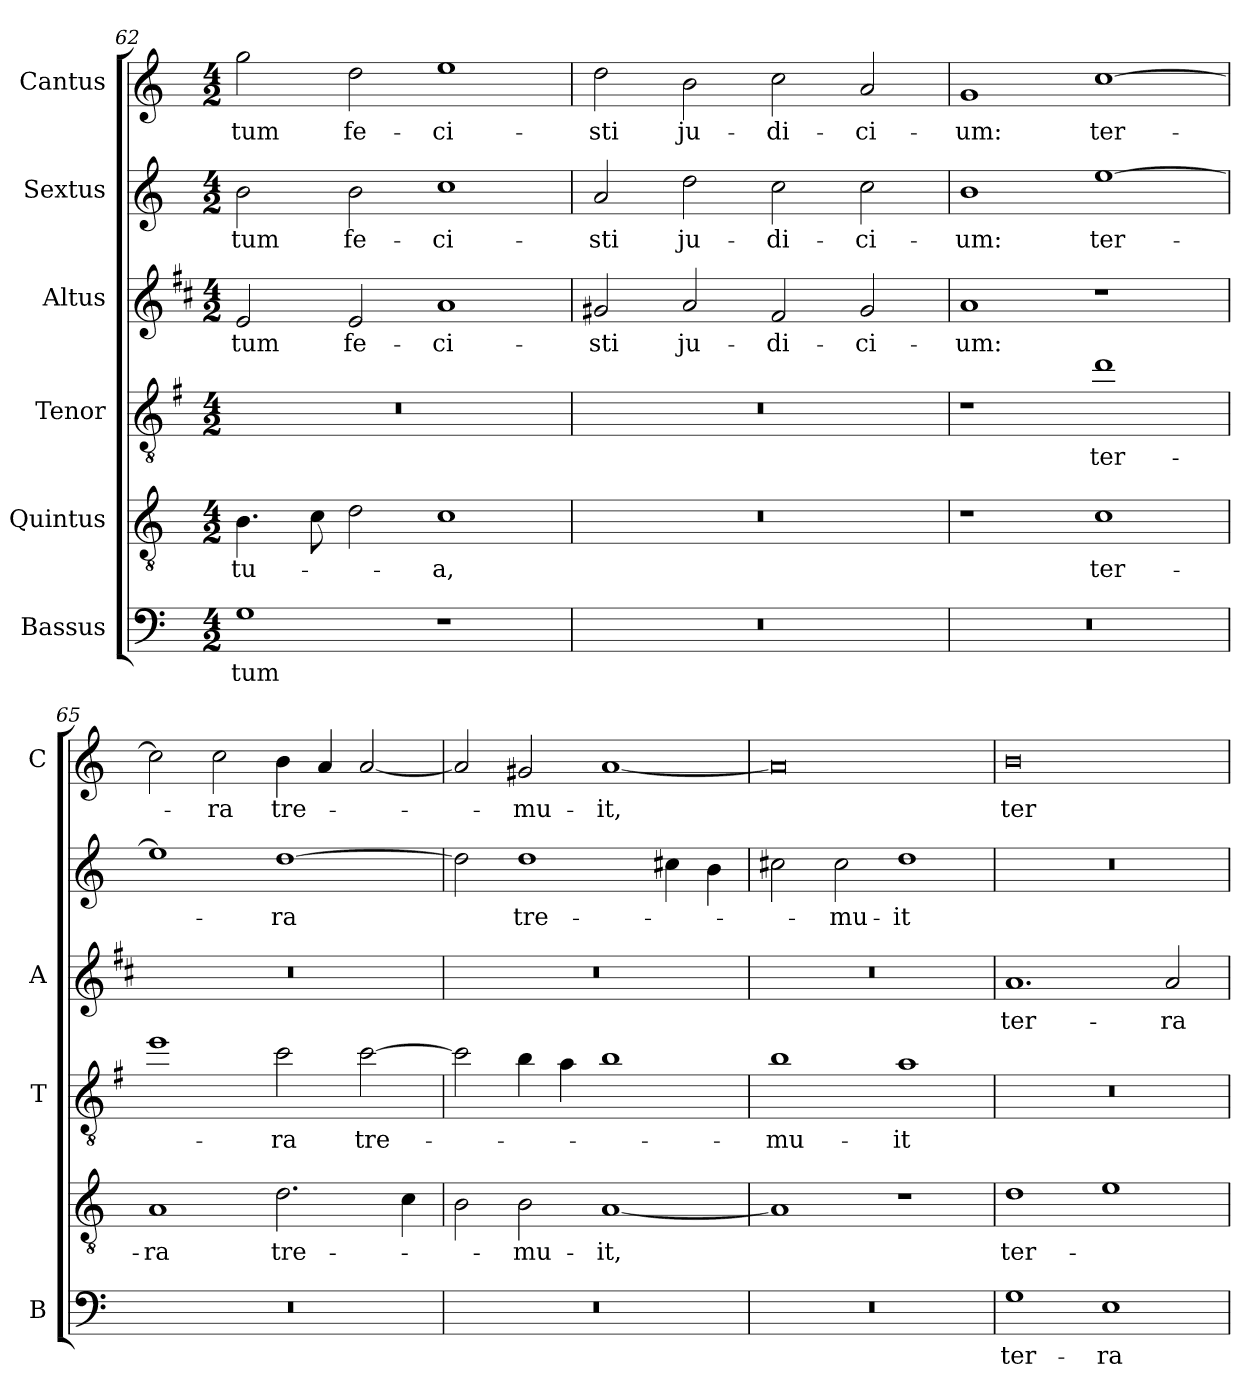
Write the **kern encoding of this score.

**kern	**text	**kern	**text	**kern	**text	**kern	**text	**kern	**text	**kern	**text
*part6	*part6	*part5	*part5	*part4	*part4	*part3	*part3	*part2	*part2	*part1	*part1
*staff6	*staff6	*staff5	*staff5	*staff4	*staff4	*staff3	*staff3	*staff2	*staff2	*staff1	*staff1
*I"Bassus	*	*I"Quintus	*	*I"Tenor	*	*I"Altus	*	*I"Sextus	*	*I"Cantus	*
*I'B	*	*	*	*I'T	*	*I'A	*	*	*	*I'C	*
*clefF4	*	*clefGv2	*	*clefGv2	*	*clefG2	*	*clefG2	*	*clefG2	*
*	*	*	*	*ITrd4c7	*	*ITrd1c2	*	*	*	*	*
*k[]	*	*k[]	*	*k[]	*	*k[]	*	*k[]	*	*k[]	*
*C:	*	*C:	*	*C:	*	*C:	*	*C:	*	*C:	*
*M4/2	*	*M4/2	*	*M4/2	*	*M4/2	*	*M4/2	*	*M4/2	*
=62	=62	=62	=62	=62	=62	=62	=62	=62	=62	=62	=62
!	!LO:LY:b	!	!LO:LY:b	!	!	!	!LO:LY:b	!	!LO:LY:b	!	!LO:LY:b
1G	-tum	4.B\	tu-	0r	.	2d/	-tum	2b\	-tum	2gg\	-tum
.	.	8c\	.	.	.	.	.	.	.	.	.
!	!	!	!	!	!	!	!LO:LY:b	!	!LO:LY:b	!	!LO:LY:b
.	.	2d\	.	.	.	2d/	fe-	2b\	fe-	2dd\	fe-
!	!	!	!LO:LY:b	!	!	!	!LO:LY:b	!	!LO:LY:b	!	!LO:LY:b
1r	.	1c	-a,	.	.	1g	-ci-	1cc	-ci-	1ee	-ci-
=63	=63	=63	=63	=63	=63	=63	=63	=63	=63	=63	=63
!	!	!	!	!	!	!	!LO:LY:b	!	!LO:LY:b	!	!LO:LY:b
0r	.	0r	.	0r	.	2f#X/	-sti	2a/	-sti	2dd\	-sti
!	!	!	!	!	!	!	!LO:LY:b	!	!LO:LY:b	!	!LO:LY:b
.	.	.	.	.	.	2g/	ju-	2dd\	ju-	2b\	ju-
!	!	!	!	!	!	!	!LO:LY:b	!	!LO:LY:b	!	!LO:LY:b
.	.	.	.	.	.	2e/	-di-	2cc\	-di-	2cc\	-di-
!	!	!	!	!	!	!	!LO:LY:b	!	!LO:LY:b	!	!LO:LY:b
.	.	.	.	.	.	2f#/	-ci-	2cc\	-ci-	2a/	-ci-
=64	=64	=64	=64	=64	=64	=64	=64	=64	=64	=64	=64
!	!	!	!	!	!	!	!LO:LY:b	!	!LO:LY:b	!	!LO:LY:b
0r	.	1r	.	1r	.	1g	-um:	1b	-um:	1g	-um:
!	!	!	!LO:LY:b	!	!LO:LY:b	!	!	!	!LO:LY:b	!	!LO:LY:b
.	.	1c	ter-	1g	ter-	1r	.	[1ee	ter-	[1cc	ter-
=65	=65	=65	=65	=65	=65	=65	=65	=65	=65	=65	=65
!	!	!	!LO:LY:b	!	!	!	!	!	!	!	!
0r	.	1A	-ra	1a	.	0r	.	1ee]	.	2cc\]	.
!	!	!	!	!	!	!	!	!	!	!	!LO:LY:b
.	.	.	.	.	.	.	.	.	.	2cc\	-ra
!	!	!	!LO:LY:b	!	!LO:LY:b	!	!	!	!LO:LY:b	!	!LO:LY:b
.	.	2.d\	tre-	2f\	-ra	.	.	[1dd	-ra	4b\	tre-
.	.	.	.	.	.	.	.	.	.	4a/	.
!	!	!	!	!	!LO:LY:b	!	!	!	!	!	!
.	.	.	.	[2f\	tre-	.	.	.	.	[2a/	.
.	.	4c\	.	.	.	.	.	.	.	.	.
!!LO:PB:g=z
=66	=66	=66	=66	=66	=66	=66	=66	=66	=66	=66	=66
0r	.	2B\	.	2f\]	.	0r	.	2dd\]	.	2a/]	.
!	!	!	!LO:LY:b	!	!	!	!	!	!LO:LY:b	!	!LO:LY:b
.	.	2B\	-mu-	4e\	.	.	.	1dd	tre-	2g#X/	-mu-
.	.	.	.	4d\	.	.	.	.	.	.	.
!	!	!	!LO:LY:b	!	!	!	!	!	!	!	!LO:LY:b
.	.	[1A	-it,	1e	.	.	.	.	.	[1a	-it,
.	.	.	.	.	.	.	.	4cc#X\	.	.	.
.	.	.	.	.	.	.	.	4b\	.	.	.
=67	=67	=67	=67	=67	=67	=67	=67	=67	=67	=67	=67
!	!	!	!	!	!LO:LY:b	!	!	!	!	!	!
0r	.	1A]	.	1e	-mu-	0r	.	2cc#X\	.	0a]	.
!	!	!	!	!	!	!	!	!	!LO:LY:b	!	!
.	.	.	.	.	.	.	.	2cc#\	-mu-	.	.
!	!	!	!	!	!LO:LY:b	!	!	!	!LO:LY:b	!	!
.	.	1r	.	1d	-it	.	.	1dd	-it	.	.
=68	=68	=68	=68	=68	=68	=68	=68	=68	=68	=68	=68
!	!LO:LY:b	!	!LO:LY:b	!	!	!	!LO:LY:b	!	!	!	!LO:LY:b
1G	ter-	1d	ter-	0r	.	1.g	ter-	0r	.	0b	ter-
!	!LO:LY:b	!	!	!	!	!	!	!	!	!	!
1E	-ra	1e	.	.	.	.	.	.	.	.	.
!	!	!	!	!	!	!	!LO:LY:b	!	!	!	!
.	.	.	.	.	.	2g/	-ra	.	.	.	.
=	=	=	=	=	=	=	=	=	=	=	=
*-	*-	*-	*-	*-	*-	*-	*-	*-	*-	*-	*-
